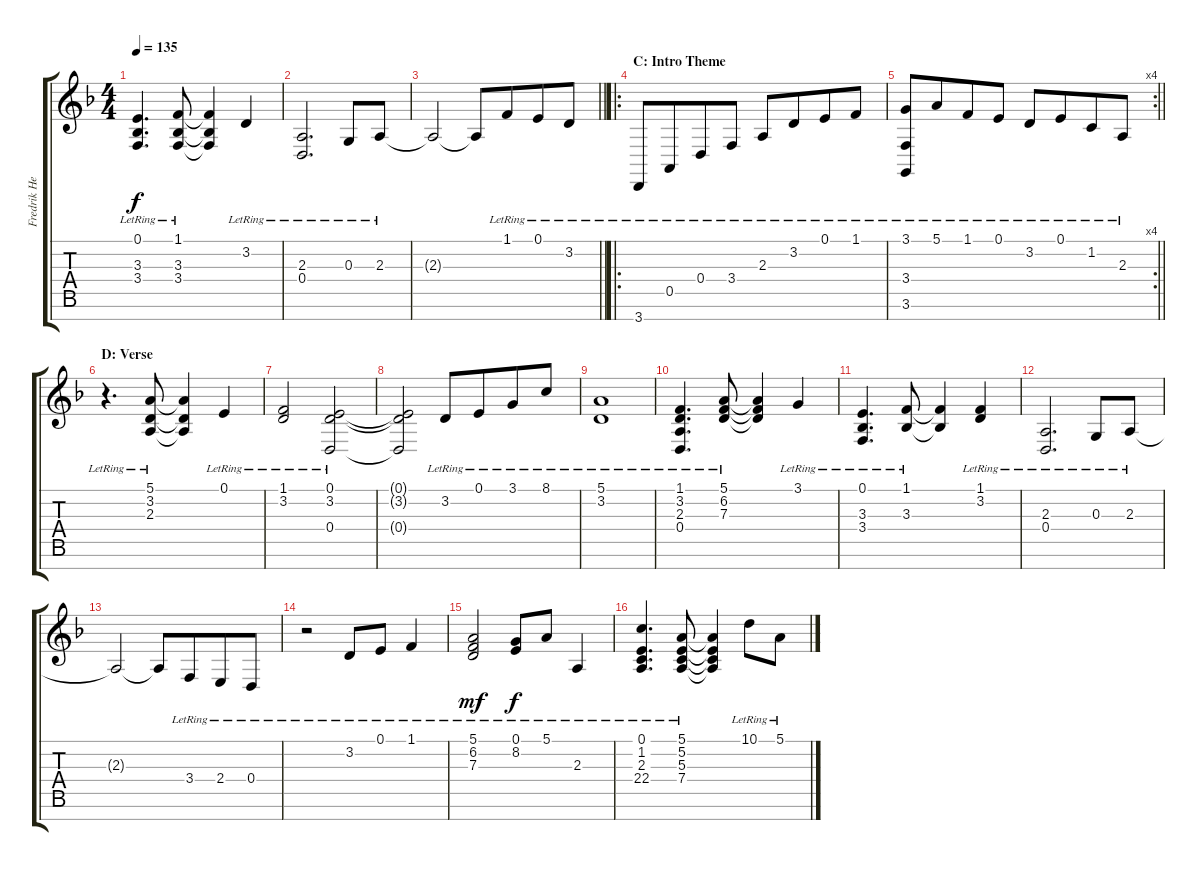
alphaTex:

\track ("Fredrik Hermanson" "Fredrik He") {instrument acousticgrandpiano}
\staff {score tabs}
\tuning (E4 B3 G3 D3 A2 E2 B1) {hide}
\ts (4 4)
\tempo 135
\clef g2
\ks dminor
(0.1{lr} 3.3{lr} 3.4{lr}).4{d dy f} (1.1{lr} 3.3{lr} 3.4{lr}).8 (1.1{t} 3.3{t} 3.4{t}).4 3.2{lr}.4 |
(2.3{lr} 0.4{lr}).2{d} 0.3{lr}.8 2.3{lr}.8 |
\barLineRight lightlight
2.3{t}.2 2.3{t}.8 1.1{lr}.8{beam merge} 0.1{lr}.8 3.2{lr}.8 |
\ro
\section ("" "C: Intro Theme")
3.7{lr}.8 0.5{lr}.8{beam merge} 0.4{lr}.8 3.4{lr}.8{beam split} 2.3{lr}.8 3.2{lr}.8{beam merge} 0.1{lr}.8 1.1{lr}.8 |
\rc 4
\barLineRight lightlight
(3.1{lr} 3.4{lr} 3.6{lr}).8 5.1{lr}.8{beam merge} 1.1{lr}.8 0.1{lr}.8 3.2{lr}.8 0.1{lr}.8{beam merge} 1.2{lr}.8 2.3{lr}.8 |
\section ("" "D: Verse")
r.4{d} (5.1{lr} 3.2{lr} 2.3{lr}).8 (5.1{t} 3.2{t} 2.3{t}).4 0.1{lr}.4 |
(1.1{lr} 3.2{lr}).2 (0.1{lr} 3.2{lr} 0.4{lr}).2 |
(0.1{t} 3.2{t} 0.4{t}).2 3.2{lr}.8 0.1{lr}.8{beam merge} 3.1{lr}.8 8.1{lr}.8 |
(5.1{lr} 3.2{lr}).1 |
(1.1{lr} 3.2{lr} 2.3{lr} 0.4{lr}).4{d} (5.1{lr} 6.2{lr} 7.3{lr}).8 (5.1{t} 6.2{t} 7.3{t}).4 3.1{lr}.4 |
(0.1{lr} 3.3{lr} 3.4{lr}).4{d} (1.1{lr} 3.3{lr}).8 (1.1{t} 3.3{t}).4 (1.1{lr} 3.2{lr}).4 |
(2.3{lr} 0.4{lr}).2{d} 0.3{lr}.8 2.3{lr}.8 |
2.3{t}.2 2.3{t}.8 3.4{lr}.8{beam merge} 2.4{lr}.8 0.4{lr}.8 |
r.2 3.2{lr}.8 0.1{lr}.8 1.1{lr}.4 |
(5.1{lr} 6.2{lr} 7.3{lr}).2{dy mf} (0.1{lr} 8.2{lr}).8{dy f} 5.1{lr}.8 2.3{lr}.4 |
(0.1{lr} 1.2{lr} 2.3{lr} 22.4{lr}).4{d} (5.1{lr} 5.2{lr} 5.3{lr} 7.4{lr}).8 (5.1{t} 5.2{t} 5.3{t} 7.4{t}).4 10.1{lr}.8 5.1{lr}.8
